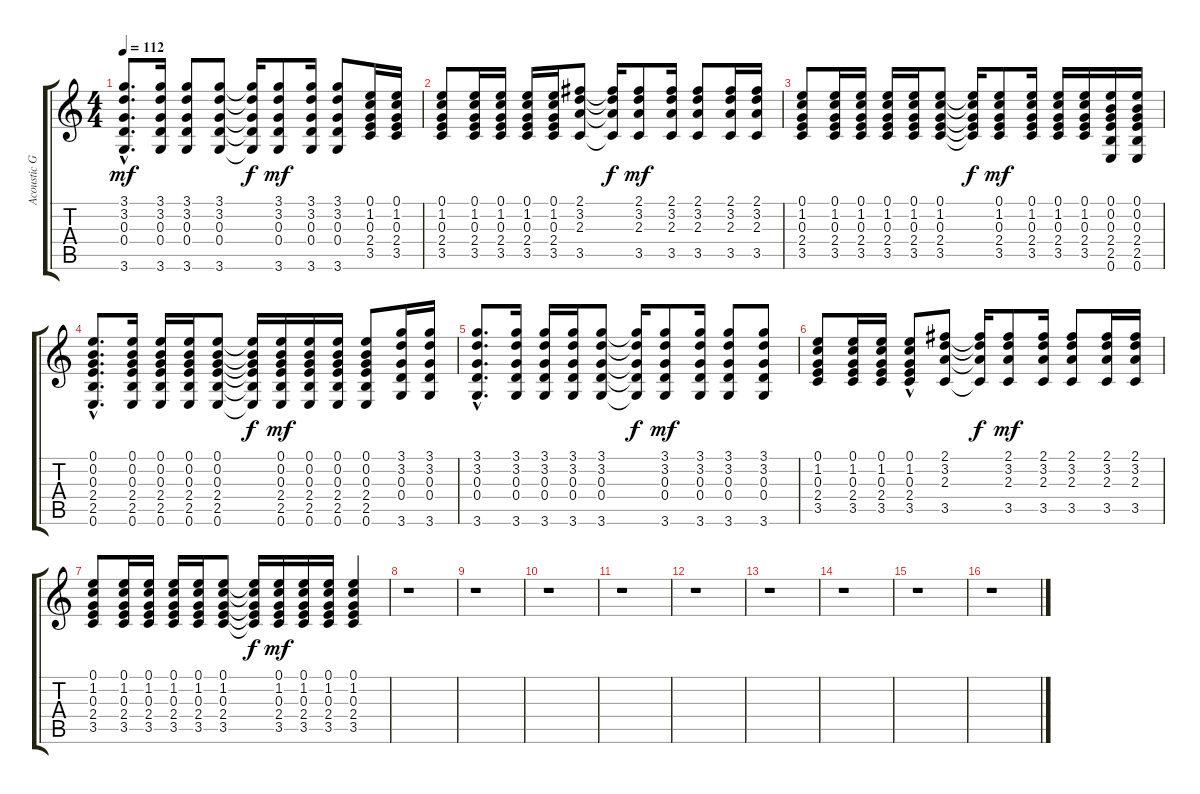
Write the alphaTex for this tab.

\track ("Acoustic Guitar" "Acoustic G") {instrument acousticguitarsteel}
\staff {score tabs}
\tuning (E4 B3 G3 D3 A2 E2) {hide}
\ts (4 4)
\tempo 112
\clef g2
\ks c
(3.1{hac} 3.2{hac} 0.3{hac} 0.4{hac} 3.6{hac}).8{d dy mf} (3.1 3.2 0.3 0.4 3.6).16 (3.1 3.2 0.3 0.4 3.6).8 (3.1 3.2 0.3 0.4 3.6).8 (3.1{t} 3.2{t} 0.3{t} 0.4{t} 3.6{t}).16{dy f} (3.1 3.2 0.3 0.4 3.6).8{dy mf} (3.1 3.2 0.3 0.4 3.6).16 (3.1 3.2 0.3 0.4 3.6).8 (0.1 1.2 0.3 2.4 3.5).16 (0.1 1.2 0.3 2.4 3.5).16 |
(0.1 1.2 0.3 2.4 3.5).8 (0.1 1.2 0.3 2.4 3.5).16 (0.1 1.2 0.3 2.4 3.5).16 (0.1 1.2 0.3 2.4 3.5).16 (0.1 1.2 0.3 2.4 3.5).16 (2.1 3.2 2.3 3.5).8 (2.1{t} 3.2{t} 2.3{t} 3.5{t}).16{dy f} (2.1 3.2 2.3 3.5).8{dy mf} (2.1 3.2 2.3 3.5).16 (2.1 3.2 2.3 3.5).8 (2.1 3.2 2.3 3.5).16 (2.1 3.2 2.3 3.5).16 |
(0.1 1.2 0.3 2.4 3.5).8 (0.1 1.2 0.3 2.4 3.5).16 (0.1 1.2 0.3 2.4 3.5).16 (0.1 1.2 0.3 2.4 3.5).16 (0.1 1.2 0.3 2.4 3.5).16 (0.1 1.2 0.3 2.4 3.5).8 (0.1{t} 1.2{t} 0.3{t} 2.4{t} 3.5{t}).16{dy f} (0.1 1.2 0.3 2.4 3.5).8{dy mf} (0.1 1.2 0.3 2.4 3.5).16 (0.1 1.2 0.3 2.4 3.5).16 (0.1 1.2 0.3 2.4 3.5).16 (0.1 0.2 0.3 2.4 2.5 0.6).16 (0.1 0.2 0.3 2.4 2.5 0.6).16 |
(0.1{hac} 0.2{hac} 0.3{hac} 2.4{hac} 2.5{hac} 0.6{hac}).8{d} (0.1 0.2 0.3 2.4 2.5 0.6).16 (0.1 0.2 0.3 2.4 2.5 0.6).16 (0.1 0.2 0.3 2.4 2.5 0.6).16 (0.1 0.2 0.3 2.4 2.5 0.6).8 (0.1{t} 0.2{t} 0.3{t} 2.4{t} 2.5{t} 0.6{t}).16{dy f} (0.1 0.2 0.3 2.4 2.5 0.6).16{dy mf} (0.1 0.2 0.3 2.4 2.5 0.6).16 (0.1 0.2 0.3 2.4 2.5 0.6).16 (0.1 0.2 0.3 2.4 2.5 0.6).8 (3.1 3.2 0.3 0.4 3.6).16 (3.1 3.2 0.3 0.4 3.6).16 |
(3.1{hac} 3.2{hac} 0.3{hac} 0.4{hac} 3.6{hac}).8{d} (3.1 3.2 0.3 0.4 3.6).16 (3.1 3.2 0.3 0.4 3.6).16 (3.1 3.2 0.3 0.4 3.6).16 (3.1 3.2 0.3 0.4 3.6).8 (3.1{t} 3.2{t} 0.3{t} 0.4{t} 3.6{t}).16{dy f} (3.1 3.2 0.3 0.4 3.6).8{dy mf} (3.1 3.2 0.3 0.4 3.6).16 (3.1 3.2 0.3 0.4 3.6).8 (3.1 3.2 0.3 0.4 3.6).8 |
(0.1 1.2 0.3 2.4 3.5).8 (0.1 1.2 0.3 2.4 3.5).16 (0.1 1.2 0.3 2.4 3.5).16 (0.1 1.2 0.3 2.4{hac} 3.5).8 (2.1 3.2 2.3 3.5).8 (2.1{t} 3.2{t} 2.3{t} 3.5{t}).16{dy f} (2.1 3.2 2.3 3.5).8{dy mf} (2.1 3.2 2.3 3.5).16 (2.1 3.2 2.3 3.5).8 (2.1 3.2 2.3 3.5).16 (2.1 3.2 2.3 3.5).16 |
(0.1 1.2 0.3 2.4 3.5).8 (0.1 1.2 0.3 2.4 3.5).16 (0.1 1.2 0.3 2.4 3.5).16 (0.1 1.2 0.3 2.4 3.5).16 (0.1 1.2 0.3 2.4 3.5).16 (0.1 1.2 0.3 2.4 3.5).8 (0.1{t} 1.2{t} 0.3{t} 2.4{t} 3.5{t}).16{dy f} (0.1 1.2 0.3 2.4 3.5).16{dy mf} (0.1 1.2 0.3 2.4 3.5).16 (0.1 1.2 0.3 2.4 3.5).16 (0.1 1.2 0.3 2.4 3.5).4 |
r.1 |
r.1 |
r.1 |
r.1 |
r.1 |
r.1 |
r.1 |
r.1 |
r.1
